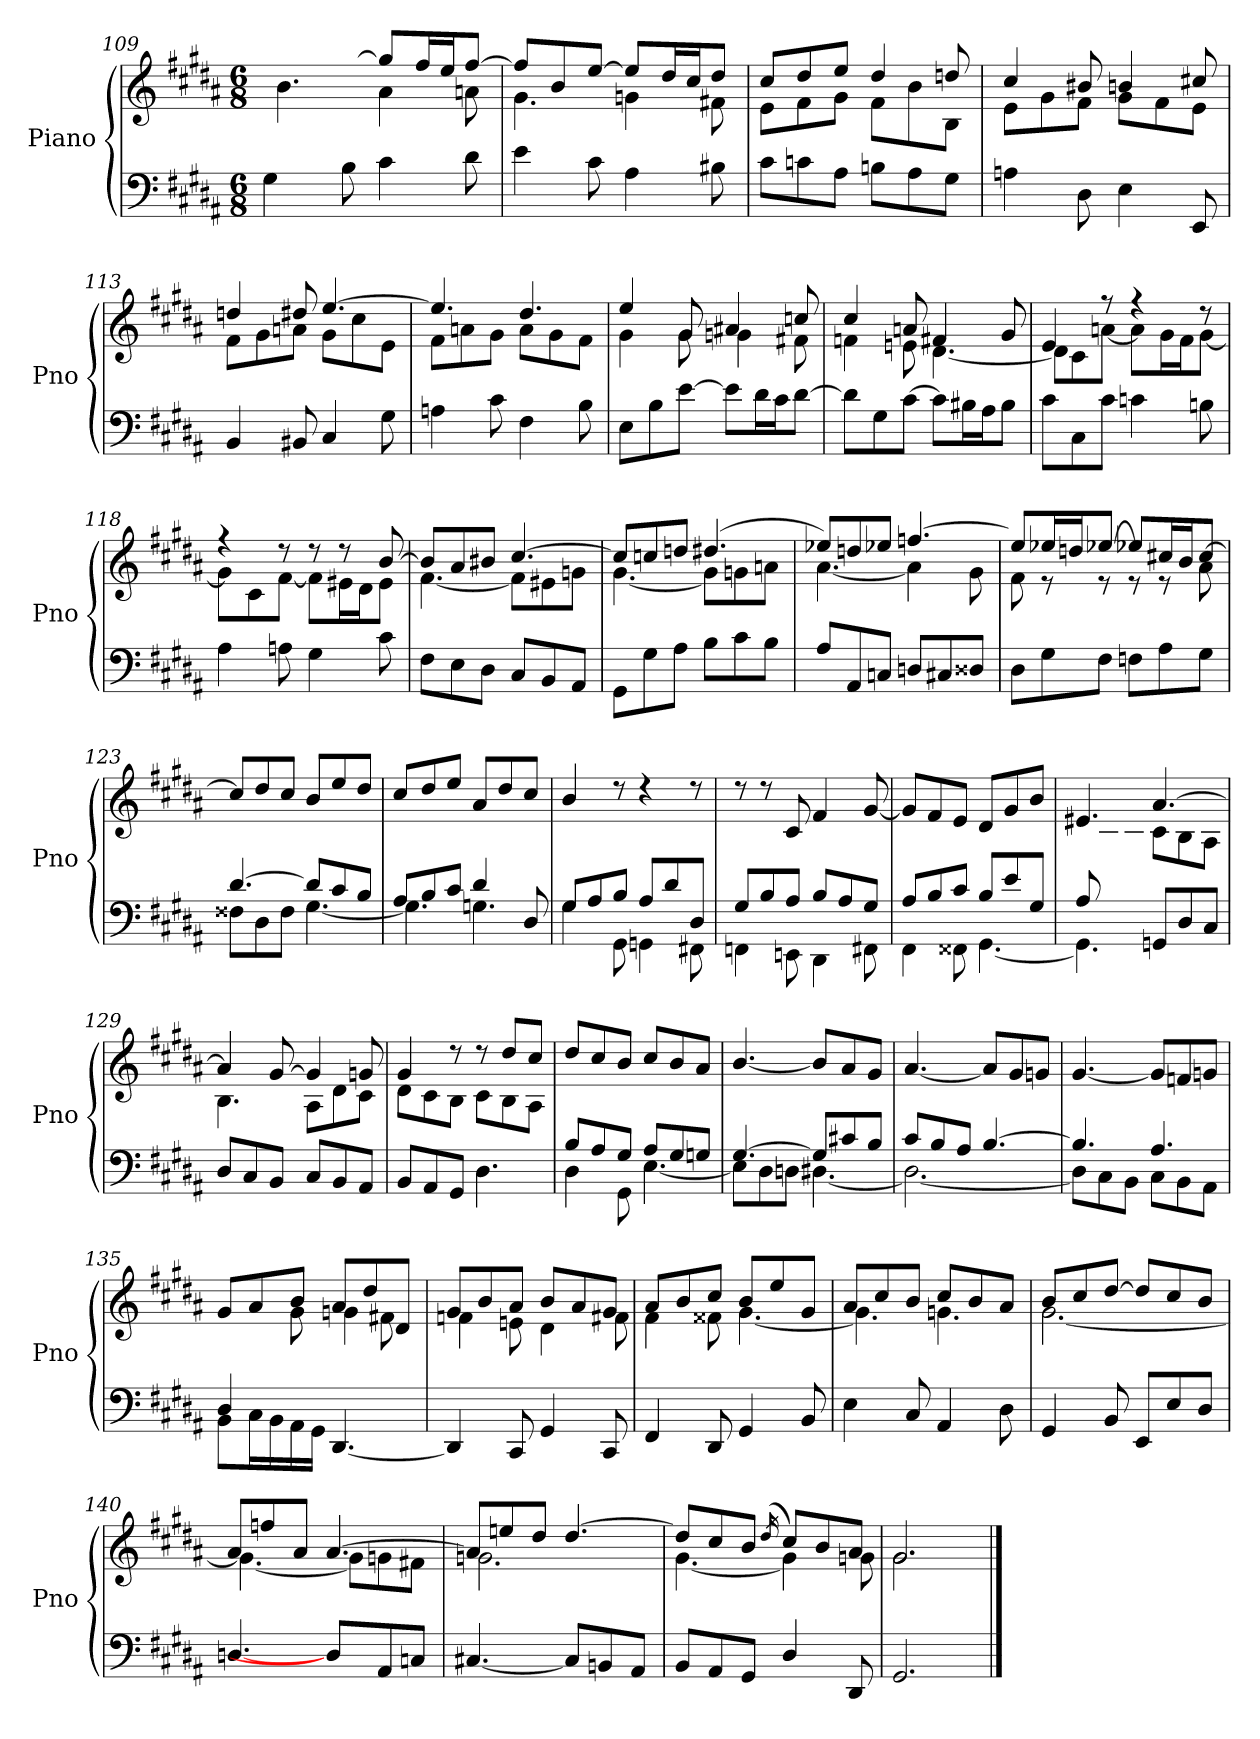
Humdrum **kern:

**kern	**kern
*part1	*part1
*staff2	*staff1
*I"Piano	*
*I'Pno	*
*clefF4	*clefG2
*k[f#c#g#d#a#]	*k[f#c#g#d#a#]
*M6/8	*M6/8
=109	=109
*	*^
4G#\	8b/Lyy	4.b\
.	8dd#/	.
8B\	[8gg#/J	.
4c#\	8gg#/L]	4a#\
.	16ff#/L	.
.	16ee/J	.
8d#\	[8ff#/J	8an\
=110	=110	=110
4e\	8ff#/L]	4.g#\
.	8b/	.
8c#\	[8ee/J	.
4A#\	8ee/L]	4gni\
.	16dd#/L	.
.	16cc#/J	.
8B#X\	8dd#/J	8f#X\
!!LO:LB:g=z	!!
=111	=111	=111
8c#\L	8cc#/L	8e\L
8cni\	8dd#/	8f#\
8A#\J	8ee/J	8g#\J
8Bn\L	4dd#/	8f#\L
8A#\	.	8b\
8G#\J	8ddn/	8B\J
=112	=112	=112
4An\	4cc#/	8e\L
.	.	8g#\
8D#\	8b#Xi/	8f#\J
4E\	4b/	8g#\L
.	.	8f#\
8EE/	8cc#X/	8e\J
=113	=113	=113
4BB/	4ddn/	8f#\L
.	.	8g#\
8BB#X/	8dd#X/	8an\J
4C#/	[4.ee/	8g#\L
.	.	8cc#\
8G#\	.	8e\J
=114	=114	=114
4An\	4.ee/]	8f#\L
.	.	8an\
8c#\	.	8g#\J
4F#\	4.dd#/	8a\L
.	.	8g#\
8B\	.	8f#\J
=115	=115	=115
8E\L	4ee/	4g#\
8B\	.	.
[8e\J	8g#/	8g#\
8e\L]	4a#X/	4gni\
16d#\L	.	.
16c#\J	.	.
[8d#\J	8ccni/	8f#X\
!!LO:LB:g=z	!!
=116	=116	=116
8d#\L]	4cc#/	4fni\
8G#\	.	.
[8c#\J	8an/	8en\
8c#\L]	4f#/	[4.d#\
16B#X\L	.	.
16A#\J	.	.
8B#\J	8g#/	.
=117	=117	=117
8c#\L	4e/	8d#\L]
8C#\	.	8c#\
8c#\J	8r	[8an\J
4cni\	4r	8a\L]
.	.	16g#\L
.	.	16f#\J
8Bn\	8r	[8g#\J
=118	=118	=118
4A#\	4r	8g#\L]
.	.	8c#\
8An\	8r	[8f#\J
4G#\	8r	8f#\L]
.	8r	16e#X\L
.	.	16d#\J
8c#\	[8b/	8e#\J
=119	=119	=119
8F#\L	8b/L]	[4.f#\
8E\	8a#/	.
8D#\J	8b#X/J	.
8C#/L	[4.cc#/	8f#\L]
8BB/	.	8e#X\
8AA#/J	.	8gni\J
=120	=120	=120
8GG#\L	8cc#/L]	[4.g#\
8G#\	8ccni/	.
8A#\J	8ddni/J	.
8B\L	[4.dd#/	8g#\L]
8c#\	.	8gni\
8B\J	.	8ani\J
!!LO:PB:g=z	!!
=121	=121	=121
8A#/L	8ee-Xi/L]	[4.a#\
8AA#/	8ddni/	.
8Cni/J	8ee-Xi/J	.
8Dni/L	[4.ffni/	4a#\]
8C#i/	.	.
8D##i/J	.	8g#\
=122	=122	=122
8D#\L	8ee#/L]	8f#\
8G#\	16ee-Xi/L	8r
.	16ddni/J	.
8F#\J	[8ee-Xi/J	8r
8Fni\L	8ee-Xi/L]	8r
8A#\	16cc#X/L	8r
.	16b/J	.
8G#\J	[8cc#/J	8a#\
*	*v	*v
=123	=123
*^	*
[4.d#/	8F##X\L	8cc#/L]
.	8D#\	8dd#/
.	8F##\J	8cc#/J
8d#/L]	[4.G#\	8b/L
8c#/	.	8ee/
8B/J	.	8dd#/J
=124	=124	=124
8A#/L	4.G#\]	8cc#/L
8B/	.	8dd#/
8c#/J	.	8ee/J
4d#/	4.Gni\	8a#/L
.	.	8dd#/
8D#/	.	8cc#/J
=125	=125	=125
8G#/L	4G#\	4b/
8A#/	.	.
8B/J	8GG#\	8rdd
8A#/L	4GGni\	4rdd
8d#/	.	.
8D#/J	8FF#X\	8rdd
!!LO:LB:g=z
=126	=126	=126
8G#/L	4FFni\	8rdd
8B/	.	8rdd
8A#/J	8EEn\	8c#/
8B/L	4DD#\	4f#/
8A#/	.	.
8G#/J	8FF#Xi\	[8g#/
=127	=127	=127
8A#/L	4FF#\	8g#/L]
8B/	.	8f#/
8c#/J	8FF##X\	8e/J
8B/L	[4.GG#\	8d#/L
8e/	.	8g#/
8G#/J	.	8b/J
=128	=128	=128
*	*	*^
8A#/L	4.GG#\]	4.e#X/	8ryy
2ryy	.	.	8c#\
.	.	.	8B\J
.	8GGni/L	[4.a#/	8c#\L
.	8D#/	.	8B\
8ryy	8C#/J	.	8A#\J
*v	*v	*	*
=129	=129	=129
8D#/L	4a#/]	4.B\
8C#/	.	.
8BB/J	[8g#/	.
8C#/L	4g#/]	8A#\L
8BB/	.	8d#\
8AA#/J	8gni/	8c#\J
=130	=130	=130
8BB/L	4g#/	8d#\L
8AA#/	.	8c#\
8GG#/J	8r	8B\J
4.D#\	8r	8c#\L
.	8dd#/L	8B\
.	8cc#/J	8A#\J
*	*v	*v
=131	=131
*^	*
8B/L	4D#\	8dd#/L
8A#/	.	8cc#/
8G#/J	8GG#\	8b/J
8A#/L	[4.E\	8cc#/L
8G#/	.	8b/
8Gni/J	.	8a#/J
!!LO:LB:g=z
=132	=132	=132
[4.G#/	8E\L]	[4.b/
.	8D#\	.
.	8Dni\J	.
8G#/L]	[4.D#\	8b/L]
8c#X/	.	8a#/
8B/J	.	8g#/J
=133	=133	=133
8c#/L	2.D#\_	[4.a#/
8B/	.	.
8A#/J	.	.
[4.B/	.	8a#/L]
.	.	8g#/
.	.	8gni/J
=134	=134	=134
4.B/]	8D#\L]	[4.g#/
.	8C#\	.
.	8BB\J	.
4.A#/	8C#\L	8g#/L]
.	8BB\	8fni/
.	8AA#\J	8gni/J
=135	=135	=135
*	*	*^
4D#/	8BB\L	8g#/L	4ryy
.	16C#\L	8a#/	.
.	16BB\	.	.
2ryy	16AA#\	8b/J	8g#\
.	16GG#\JJ	.	.
.	[4.DD#/	8a#/L	4gni\
.	.	8dd#/	.
.	.	8d#/J	8f#X\
*v	*v	*	*
=136	=136	=136
4DD#/]	8g#/L	4fni\
.	8b/	.
8CC#/	8a#/J	8en\
4GG#/	8b/L	4d#\
.	8a#/	.
8CC#/	8g#/J	8f#Xi\
=137	=137	=137
4FF#/	8a#/L	4f#\
.	8b/	.
8DD#/	8cc#/J	8f##X\
4GG#/	8b/L	[4.g#\
.	8ee/	.
8BB/	8g#/J	.
!!LO:LB:g=z	!!
=138	=138	=138
4E\	8a#/L	4.g#\]
.	8cc#/	.
8C#/	8b/J	.
4AA#/	8cc#/L	4.gni\
.	8b/	.
8D#\	8a#/J	.
=139	=139	=139
4GG#/	8b/L	[2.g#\
.	8cc#/	.
8BB/	[8dd#/J	.
8EE/L	8dd#/L]	.
8E/	8cc#/	.
8D#/J	8b/J	.
=140	=140	=140
[4.Dni/	8a#/L	4.g#\_
.	8ffni/	.
.	8a#/J	.
8D##i/L]	[4.a#/	8g#\L]
8AA#/	.	8gni\
8Cni/J	.	8f#Xi\J
=141	=141	=141
[4.C#X/	8a#/L]	2.gni\
.	8een/	.
.	8dd#/J	.
8C#/L]	[4.dd#/	.
8BBn/	.	.
8AA#/J	.	.
=142	=142	=142
8BB/L	8dd#/L]	[4.g#\
8AA#/	8cc#/	.
8GG#/J	8b/J	.
.	(>16qdd#/	.
4D#/	8cc#/L)	4g#\]
.	8b/	.
8DD#/	8a#/J	8gni\
=143	=143	=143
2.GG#/	2.g#/	2.g#\
*	*v	*v
==	==
*-	*-
